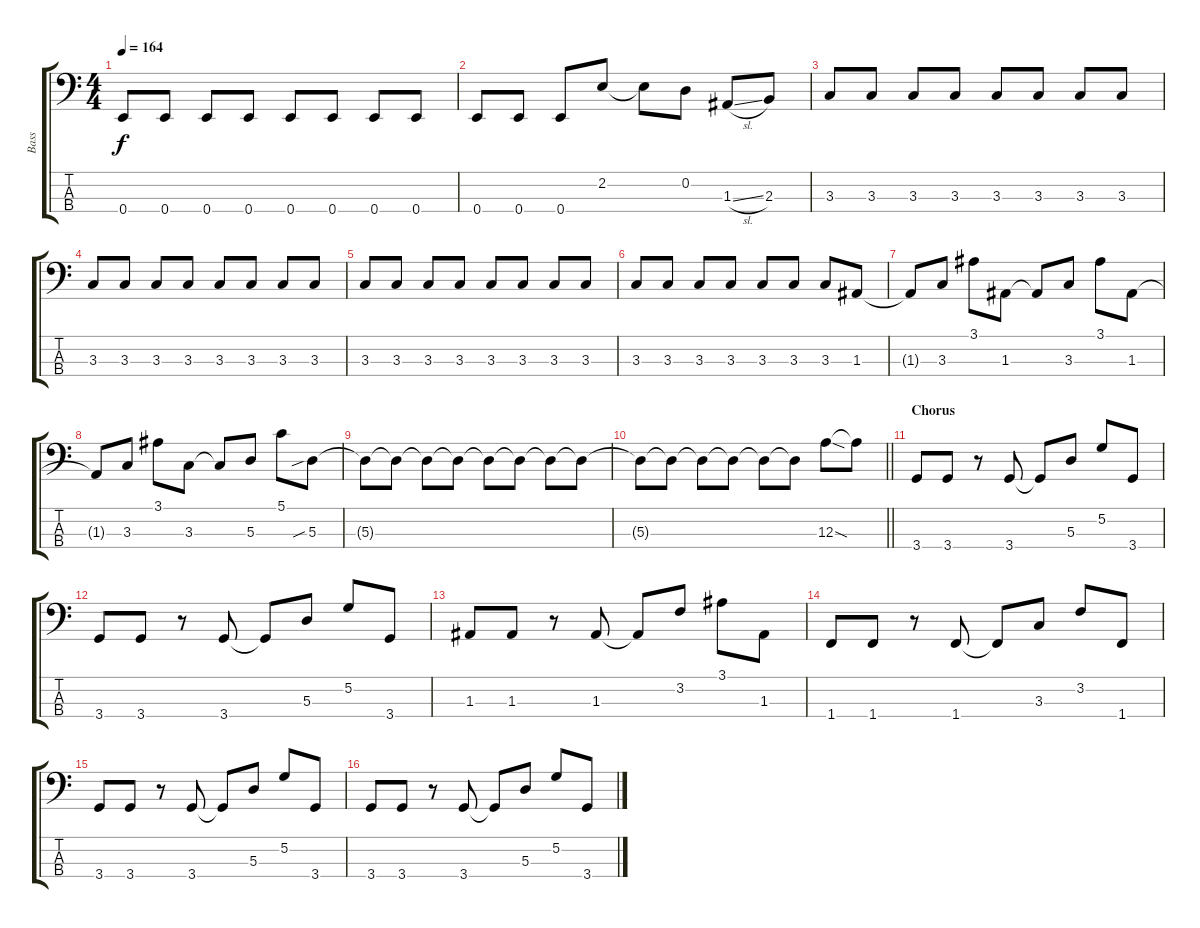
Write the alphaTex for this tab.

\track ("Bass" "Bass") {instrument electricbassfinger}
\staff {score tabs}
\tuning (G2 D2 A1 E1) {hide}
\ts (4 4)
\tempo 164
\clef f4
\ks c
0.4.8{dy f} 0.4.8 0.4.8 0.4.8 0.4.8 0.4.8 0.4.8 0.4.8 |
0.4.8 0.4.8 0.4.8 2.2.8 2.2{t}.8 0.2.8 1.3{sl}.8 2.3.8 |
3.3.8 3.3.8 3.3.8 3.3.8 3.3.8 3.3.8 3.3.8 3.3.8 |
3.3.8 3.3.8 3.3.8 3.3.8 3.3.8 3.3.8 3.3.8 3.3.8 |
3.3.8 3.3.8 3.3.8 3.3.8 3.3.8 3.3.8 3.3.8 3.3.8 |
3.3.8 3.3.8 3.3.8 3.3.8 3.3.8 3.3.8 3.3.8 1.3.8 |
1.3{t}.8 3.3.8 3.1.8 1.3.8 1.3{t}.8 3.3.8 3.1.8 1.3.8 |
1.3{t}.8 3.3.8 3.1.8 3.3.8 3.3{t}.8 5.3.8 5.1.8 5.3{sib}.8 |
5.3{t}.8 5.3{t}.8 5.3{t}.8 5.3{t}.8 5.3{t}.8 5.3{t}.8 5.3{t}.8 5.3{t}.8 |
\barLineRight lightlight
5.3{t}.8 5.3{t}.8 5.3{t}.8 5.3{t}.8 5.3{t}.8 5.3{t}.8 12.3{sod}.8 12.3{t}.8 |
\section ("" "Chorus")
3.4.8 3.4.8 r.8 3.4.8 3.4{t}.8 5.3.8 5.2.8 3.4.8 |
3.4.8 3.4.8 r.8 3.4.8 3.4{t}.8 5.3.8 5.2.8 3.4.8 |
1.3.8 1.3.8 r.8 1.3.8 1.3{t}.8 3.2.8 3.1.8 1.3.8 |
1.4.8 1.4.8 r.8 1.4.8 1.4{t}.8 3.3.8 3.2.8 1.4.8 |
3.4.8 3.4.8 r.8 3.4.8 3.4{t}.8 5.3.8 5.2.8 3.4.8 |
3.4.8 3.4.8 r.8 3.4.8 3.4{t}.8 5.3.8 5.2.8 3.4.8
